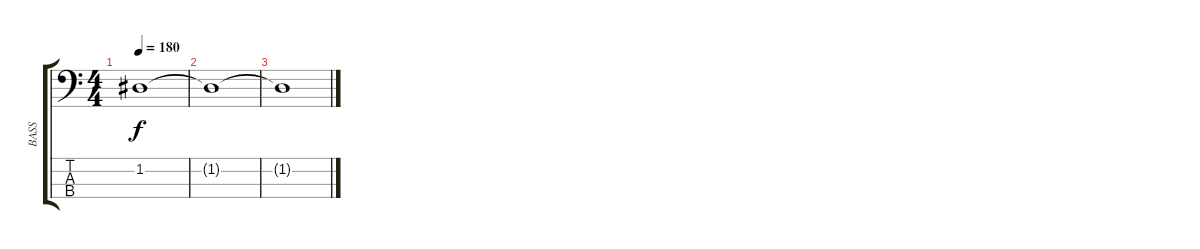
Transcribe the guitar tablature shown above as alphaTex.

\track ("BASS" "BASS") {instrument electricbassfinger}
\staff {score tabs}
\tuning (G2 D2 A1 E1) {hide}
\ts (4 4)
\tempo 180
\clef f4
\ks c
1.2{t}.1{dy f} |
1.2{t}.1 |
1.2{t}.1
